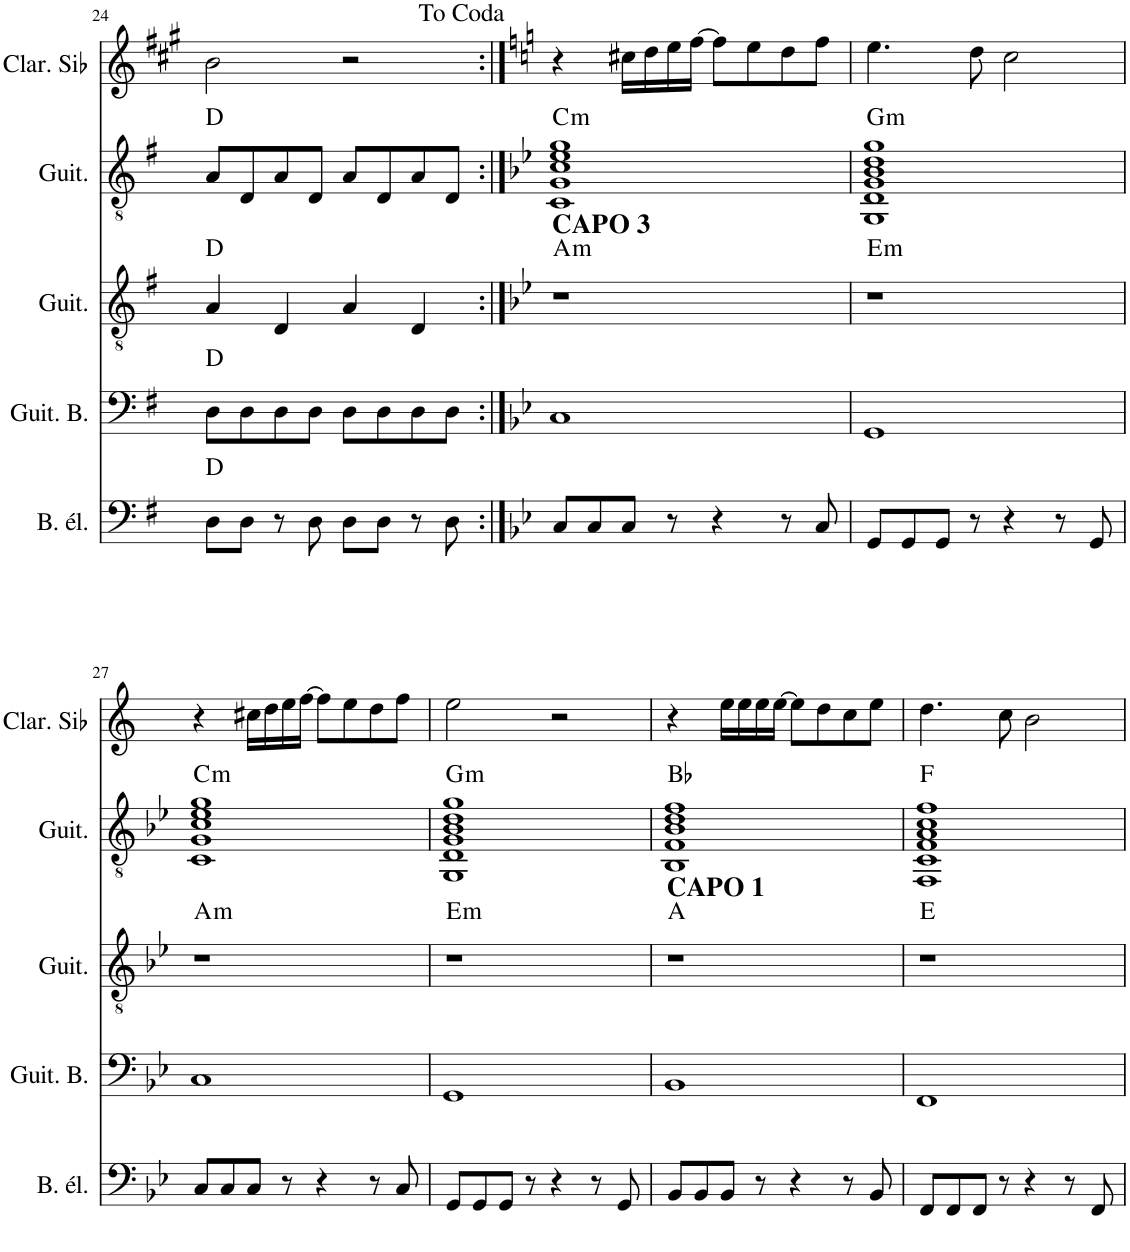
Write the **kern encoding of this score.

**kern	**harte	**kern	**harte	**kern	**harte	**kern	**harte	**kern
*part5	*part5	*part4	*part4	*part3	*part3	*part2	*part2	*part1
*staff5	*	*staff4	*	*staff3	*	*staff2	*	*staff1
*I"Basse électrique	*	*I"Guitare basse	*	*I"Guitare acoustique	*	*I"Guitare classique	*	*I"Clarinette en Sib
*I'B. él.	*	*I'Guit. B.	*	*I'Guit.	*	*I'Guit.	*	*I'Clar. Sib
!!LO:PB:g=z
*clefF4	*	*clefF4	*	*clefGv2	*	*clefGv2	*	*clefG2
*Trd7c12	*	*Trd7c12	*	*	*	*	*	*Trd1c2
*k[f#]	*	*k[f#]	*	*k[f#]	*	*k[f#]	*	*k[f#c#g#]
*M4/4	*	*M4/4	*	*M4/4	*	*M4/4	*	*M4/4
=24	=24	=24	=24	=24	=24	=24	=24	=24
8D\L	D:maj	8D\L	D:maj	4A/	D:maj	8A/L	D:maj	2b\
8D\J	.	8D\	.	.	.	8D/	.	.
8r	.	8D\	.	4D/	.	8A/	.	.
8D\	.	8D\J	.	.	.	8D/J	.	.
8D\L	.	8D\L	.	4A/	.	8A/L	.	2r
8D\J	.	8D\	.	.	.	8D/	.	.
8r	.	8D\	.	4D/	.	8A/	.	.
8D\	.	8D\J	.	.	.	8D/J	.	.
=25:|!	=25:|!	=25:|!	=25:|!	=25:|!	=25:|!	=25:|!	=25:|!	=25:|!
*k[b-e-]	*	*k[b-e-]	*	*k[b-e-]	*	*k[b-e-]	*	*k[]
!	!	!	!	!LO:TX:a:B:t=CAPO 3	!LO:H:kt=m	!	!LO:H:kt=m	!
8C/L	.	1C	.	1r	A:min	1C 1G 1c 1e- 1g	C:min	4r
8C/	.	.	.	.	.	.	.	.
8C/J	.	.	.	.	.	.	.	16cc#X\LL
.	.	.	.	.	.	.	.	16dd\
8r	.	.	.	.	.	.	.	16ee\
.	.	.	.	.	.	.	.	[16ff\JJ
4r	.	.	.	.	.	.	.	8ff\L]
.	.	.	.	.	.	.	.	8ee\
8r	.	.	.	.	.	.	.	8dd\
8C/	.	.	.	.	.	.	.	8ff\J
=26	=26	=26	=26	=26	=26	=26	=26	=26
!	!	!	!	!	!LO:H:kt=m	!	!LO:H:kt=m	!
8GG/L	.	1GG	.	1r	E:min	1GG 1D 1G 1B- 1d 1g	G:min	4.ee\
8GG/	.	.	.	.	.	.	.	.
8GG/J	.	.	.	.	.	.	.	.
8r	.	.	.	.	.	.	.	8dd\
4r	.	.	.	.	.	.	.	2cc\
8r	.	.	.	.	.	.	.	.
8GG/	.	.	.	.	.	.	.	.
!!LO:LB:g=z
=27	=27	=27	=27	=27	=27	=27	=27	=27
!	!	!	!	!	!LO:H:kt=m	!	!LO:H:kt=m	!
8C/L	.	1C	.	1r	A:min	1C 1G 1c 1e- 1g	C:min	4r
8C/	.	.	.	.	.	.	.	.
8C/J	.	.	.	.	.	.	.	16cc#X\LL
.	.	.	.	.	.	.	.	16dd\
8r	.	.	.	.	.	.	.	16ee\
.	.	.	.	.	.	.	.	[16ff\JJ
4r	.	.	.	.	.	.	.	8ff\L]
.	.	.	.	.	.	.	.	8ee\
8r	.	.	.	.	.	.	.	8dd\
8C/	.	.	.	.	.	.	.	8ff\J
=28	=28	=28	=28	=28	=28	=28	=28	=28
!	!	!	!	!	!LO:H:kt=m	!	!LO:H:kt=m	!
8GG/L	.	1GG	.	1r	E:min	1GG 1D 1G 1B- 1d 1g	G:min	2ee\
8GG/	.	.	.	.	.	.	.	.
8GG/J	.	.	.	.	.	.	.	.
8r	.	.	.	.	.	.	.	.
4r	.	.	.	.	.	.	.	2r
8r	.	.	.	.	.	.	.	.
8GG/	.	.	.	.	.	.	.	.
=29	=29	=29	=29	=29	=29	=29	=29	=29
!	!	!	!	!LO:TX:a:B:t=CAPO 1	!	!	!	!
8BB-/L	.	1BB-	.	1r	A:maj	1BB- 1F 1B- 1d 1f	Bb:maj	4r
8BB-/	.	.	.	.	.	.	.	.
8BB-/J	.	.	.	.	.	.	.	16ee\LL
.	.	.	.	.	.	.	.	16ee\
8r	.	.	.	.	.	.	.	16ee\
.	.	.	.	.	.	.	.	[16ee\JJ
4r	.	.	.	.	.	.	.	8ee\L]
.	.	.	.	.	.	.	.	8dd\
8r	.	.	.	.	.	.	.	8cc\
8BB-/	.	.	.	.	.	.	.	8ee\J
=30	=30	=30	=30	=30	=30	=30	=30	=30
8FF/L	.	1FF	.	1r	E:maj	1FF 1C 1F 1A 1c 1f	F:maj	4.dd\
8FF/	.	.	.	.	.	.	.	.
8FF/J	.	.	.	.	.	.	.	.
8r	.	.	.	.	.	.	.	8cc\
4r	.	.	.	.	.	.	.	2b\
8r	.	.	.	.	.	.	.	.
8FF/	.	.	.	.	.	.	.	.
=	=	=	=	=	=	=	=	=
*-	*-	*-	*-	*-	*-	*-	*-	*-
